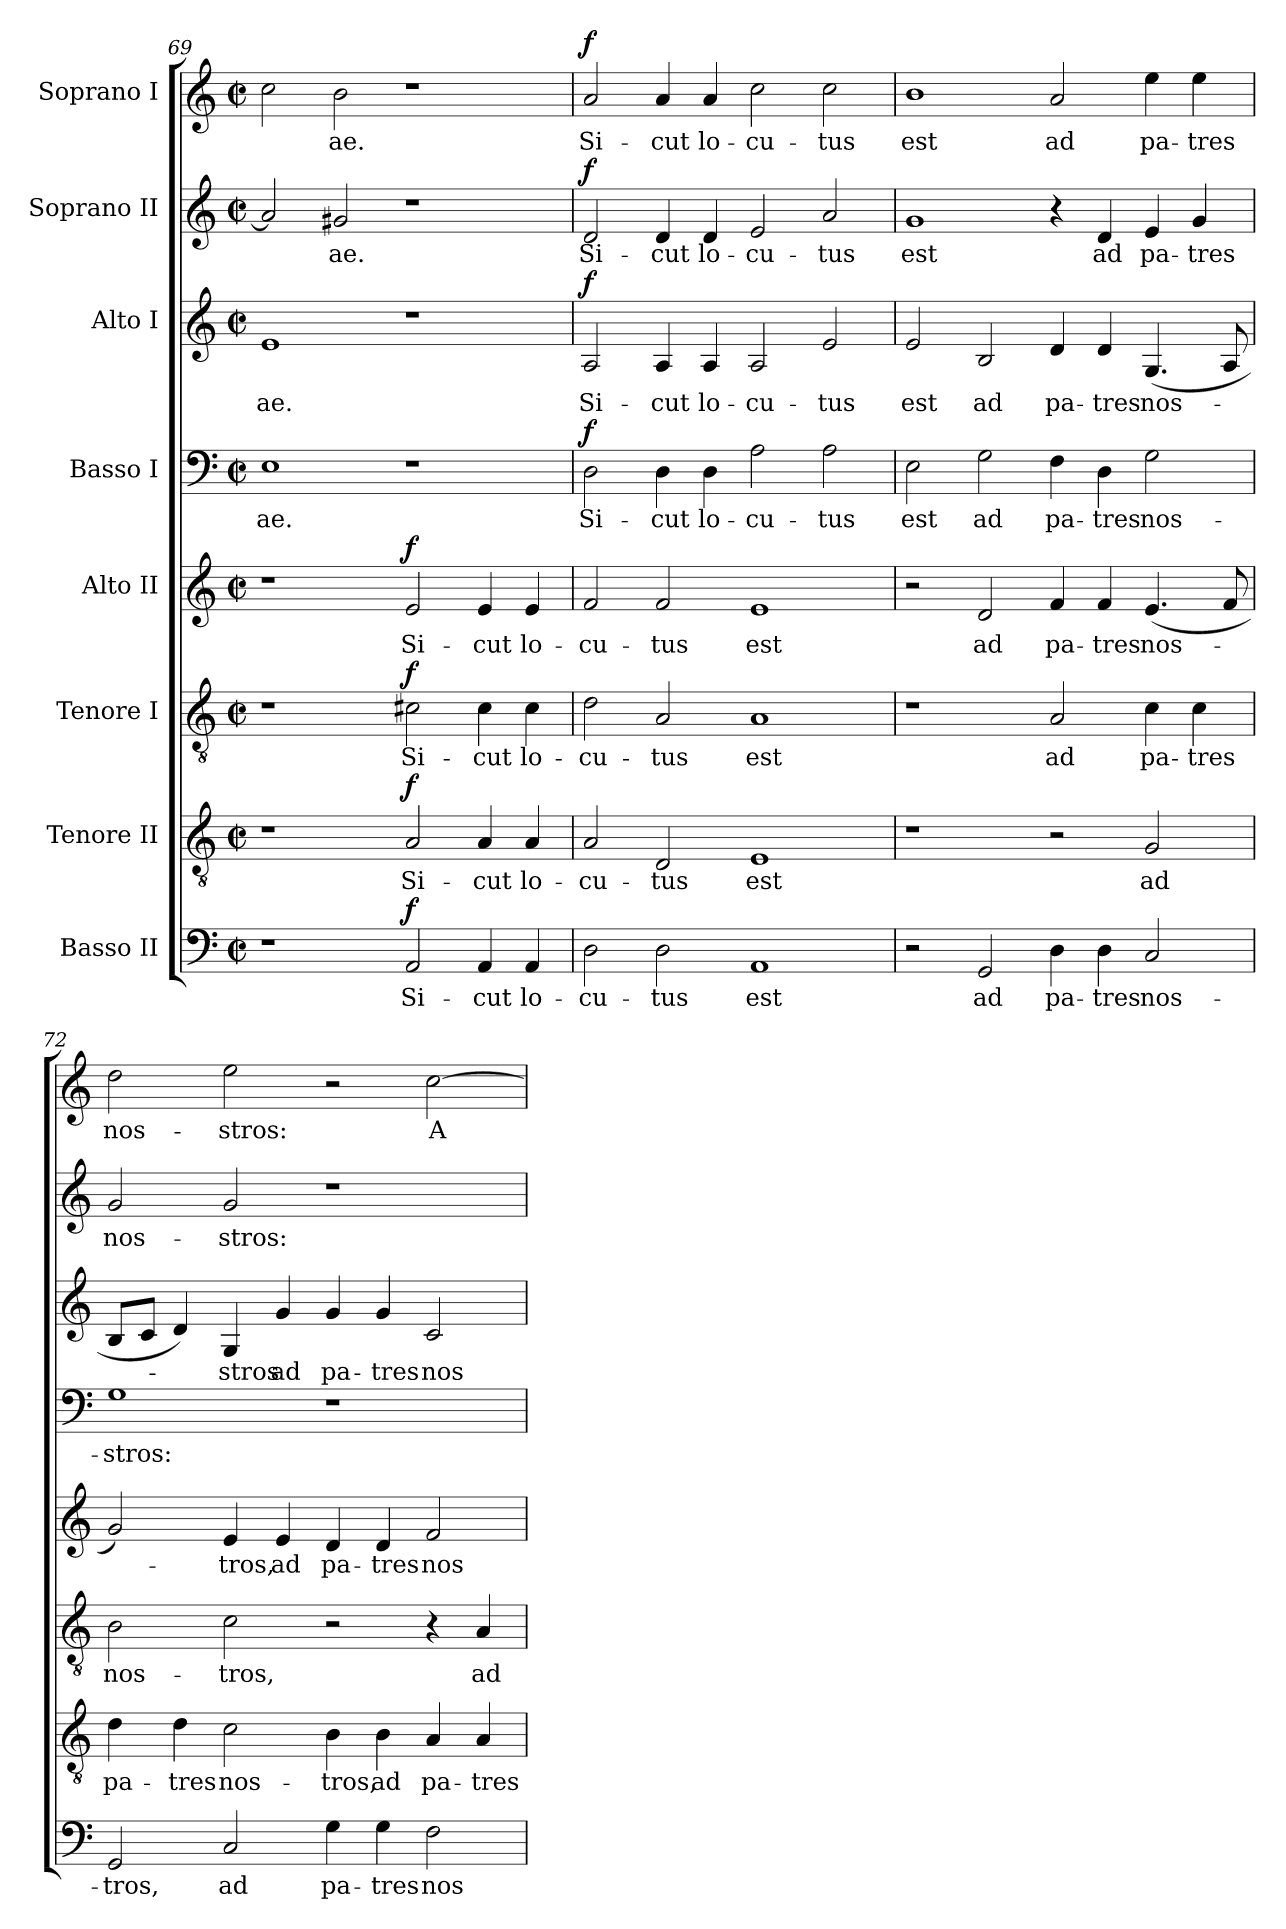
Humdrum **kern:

**kern	**text	**dynam	**kern	**text	**dynam	**kern	**text	**dynam	**kern	**text	**dynam	**kern	**text	**dynam	**kern	**text	**dynam	**kern	**text	**dynam	**kern	**text	**dynam
*part8	*part8	*part8	*part7	*part7	*part7	*part6	*part6	*part6	*part5	*part5	*part5	*part4	*part4	*part4	*part3	*part3	*part3	*part2	*part2	*part2	*part1	*part1	*part1
*staff8	*staff8	*staff8	*staff7	*staff7	*staff7	*staff6	*staff6	*staff6	*staff5	*staff5	*staff5	*staff4	*staff4	*staff4	*staff3	*staff3	*staff3	*staff2	*staff2	*staff2	*staff1	*staff1	*staff1
*I"Basso II	*	*	*I"Tenore II	*	*	*I"Tenore I	*	*	*I"Alto II	*	*	*I"Basso I	*	*	*I"Alto I	*	*	*I"Soprano II	*	*	*I"Soprano I	*	*
*clefF4	*	*	*clefGv2	*	*	*clefGv2	*	*	*clefG2	*	*	*clefF4	*	*	*clefG2	*	*	*clefG2	*	*	*clefG2	*	*
*k[]	*	*	*k[]	*	*	*k[]	*	*	*k[]	*	*	*k[]	*	*	*k[]	*	*	*k[]	*	*	*k[]	*	*
*C:	*	*	*C:	*	*	*C:	*	*	*C:	*	*	*C:	*	*	*C:	*	*	*C:	*	*	*C:	*	*
*M2/2	*	*	*M2/2	*	*	*M2/2	*	*	*M2/2	*	*	*M2/2	*	*	*M2/2	*	*	*M2/2	*	*	*M2/2	*	*
*met(c|)	*	*	*met(c|)	*	*	*met(c|)	*	*	*met(c|)	*	*	*met(c|)	*	*	*met(c|)	*	*	*met(c|)	*	*	*met(c|)	*	*
=69	=69	=69	=69	=69	=69	=69	=69	=69	=69	=69	=69	=69	=69	=69	=69	=69	=69	=69	=69	=69	=69	=69	=69
1r	.	.	1r	.	.	1r	.	.	1r	.	.	1E	-ae.	.	1e	-ae.	.	2a/]	.	.	2cc\	.	.
.	.	.	.	.	.	.	.	.	.	.	.	.	.	.	.	.	.	2g#X/	-ae.	.	2b\	-ae.	.
!	!	!LO:DY:a	!	!	!LO:DY:a	!	!	!LO:DY:a	!	!	!LO:DY:a	!	!	!	!	!	!	!	!	!	!	!	!
2AA/	Si-	f	2A/	Si-	f	2c#X\	Si-	f	2e/	Si-	f	1r	.	.	1r	.	.	1r	.	.	1r	.	.
4AA/	-cut	.	4A/	-cut	.	4c#\	-cut	.	4e/	-cut	.	.	.	.	.	.	.	.	.	.	.	.	.
4AA/	lo-	.	4A/	lo-	.	4c#\	lo-	.	4e/	lo-	.	.	.	.	.	.	.	.	.	.	.	.	.
=70	=70	=70	=70	=70	=70	=70	=70	=70	=70	=70	=70	=70	=70	=70	=70	=70	=70	=70	=70	=70	=70	=70	=70
!	!	!	!	!	!	!	!	!	!	!	!	!	!	!LO:DY:a	!	!	!LO:DY:a	!	!	!LO:DY:a	!	!	!LO:DY:a
2D\	-cu-	.	2A/	-cu-	.	2d\	-cu-	.	2f/	-cu-	.	2D\	Si-	f	2A/	Si-	f	2d/	Si-	f	2a/	Si-	f
2D\	-tus	.	2D/	-tus	.	2A/	-tus	.	2f/	-tus	.	4D\	-cut	.	4A/	-cut	.	4d/	-cut	.	4a/	-cut	.
.	.	.	.	.	.	.	.	.	.	.	.	4D\	lo-	.	4A/	lo-	.	4d/	lo-	.	4a/	lo-	.
1AA	est	.	1E	est	.	1A	est	.	1e	est	.	2A\	-cu-	.	2A/	-cu-	.	2e/	-cu-	.	2cc\	-cu-	.
.	.	.	.	.	.	.	.	.	.	.	.	2A\	-tus	.	2e/	-tus	.	2a/	-tus	.	2cc\	-tus	.
=71	=71	=71	=71	=71	=71	=71	=71	=71	=71	=71	=71	=71	=71	=71	=71	=71	=71	=71	=71	=71	=71	=71	=71
2r	.	.	1r	.	.	1r	.	.	2r	.	.	2E\	est	.	2e/	est	.	1g	est	.	1b	est	.
2GG/	ad	.	.	.	.	.	.	.	2d/	ad	.	2G\	ad	.	2B/	ad	.	.	.	.	.	.	.
4D\	pa-	.	2r	.	.	2A/	ad	.	4f/	pa-	.	4F\	pa-	.	4d/	pa-	.	4r	.	.	2a/	ad	.
4D\	-tres	.	.	.	.	.	.	.	4f/	-tres	.	4D\	-tres	.	4d/	-tres	.	4d/	ad	.	.	.	.
2C/	nos-	.	2G/	ad	.	4c\	pa-	.	(4.e/	nos-	.	2G\	nos-	.	(4.G/	nos-	.	4e/	pa-	.	4ee\	pa-	.
.	.	.	.	.	.	4c\	-tres	.	.	.	.	.	.	.	.	.	.	4g/	-tres	.	4ee\	-tres	.
.	.	.	.	.	.	.	.	.	8f/	.	.	.	.	.	8A/	.	.	.	.	.	.	.	.
!!LO:PB:g=z
=72	=72	=72	=72	=72	=72	=72	=72	=72	=72	=72	=72	=72	=72	=72	=72	=72	=72	=72	=72	=72	=72	=72	=72
2GG/	-tros,	.	4d\	pa-	.	2B\	nos-	.	2g/)	.	.	1G	-stros:	.	8B/L	.	.	2g/	nos-	.	2dd\	nos-	.
.	.	.	.	.	.	.	.	.	.	.	.	.	.	.	8c/J	.	.	.	.	.	.	.	.
.	.	.	4d\	-tres	.	.	.	.	.	.	.	.	.	.	4d/)	.	.	.	.	.	.	.	.
2C/	ad	.	2c\	nos-	.	2c\	-tros,	.	4e/	-tros,	.	.	.	.	4G/	-stros	.	2g/	-stros:	.	2ee\	-stros:	.
.	.	.	.	.	.	.	.	.	4e/	ad	.	.	.	.	4g/	ad	.	.	.	.	.	.	.
4G\	pa-	.	4B\	-tros,	.	2r	.	.	4d/	pa-	.	1r	.	.	4g/	pa-	.	1r	.	.	2r	.	.
4G\	-tres	.	4B\	ad	.	.	.	.	4d/	-tres	.	.	.	.	4g/	-tres	.	.	.	.	.	.	.
2F\	nos-	.	4A/	pa-	.	4r	.	.	2f/	nos-	.	.	.	.	2c/	nos	.	.	.	.	[2cc\	A-	.
.	.	.	4A/	-tres	.	4A/	ad	.	.	.	.	.	.	.	.	.	.	.	.	.	.	.	.
=	=	=	=	=	=	=	=	=	=	=	=	=	=	=	=	=	=	=	=	=	=	=	=
*-	*-	*-	*-	*-	*-	*-	*-	*-	*-	*-	*-	*-	*-	*-	*-	*-	*-	*-	*-	*-	*-	*-	*-
